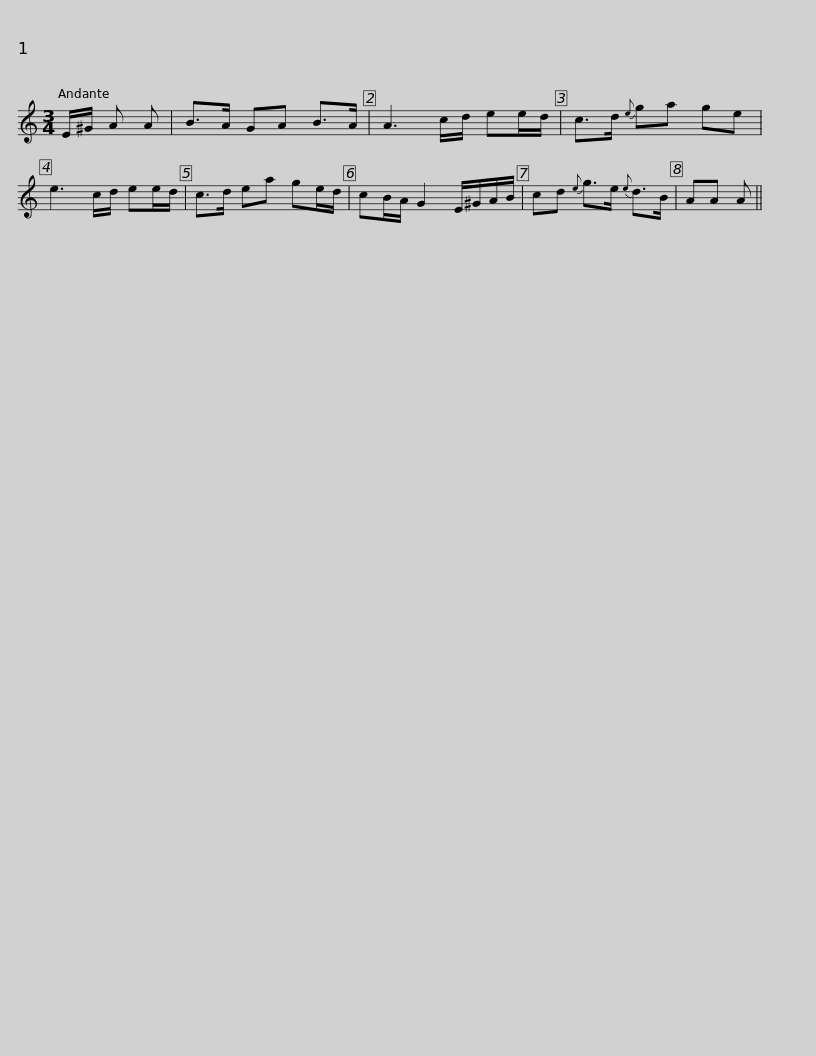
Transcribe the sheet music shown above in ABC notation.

X:1
L:1/8
M:3/4
I:linebreak $
K:C
V:1 treble
V:1
 E/^G/ A A | B>A GA B>A | A3 c/d/ ee/d/ | c>d{e} ga ge | e3 c/d/ ee/d/ | %5
 c>d ea ge/d/ |$ cB/A/ G2 E/^G/A/B/ | cd{e} g>e{e} d>B | AA A || %9
